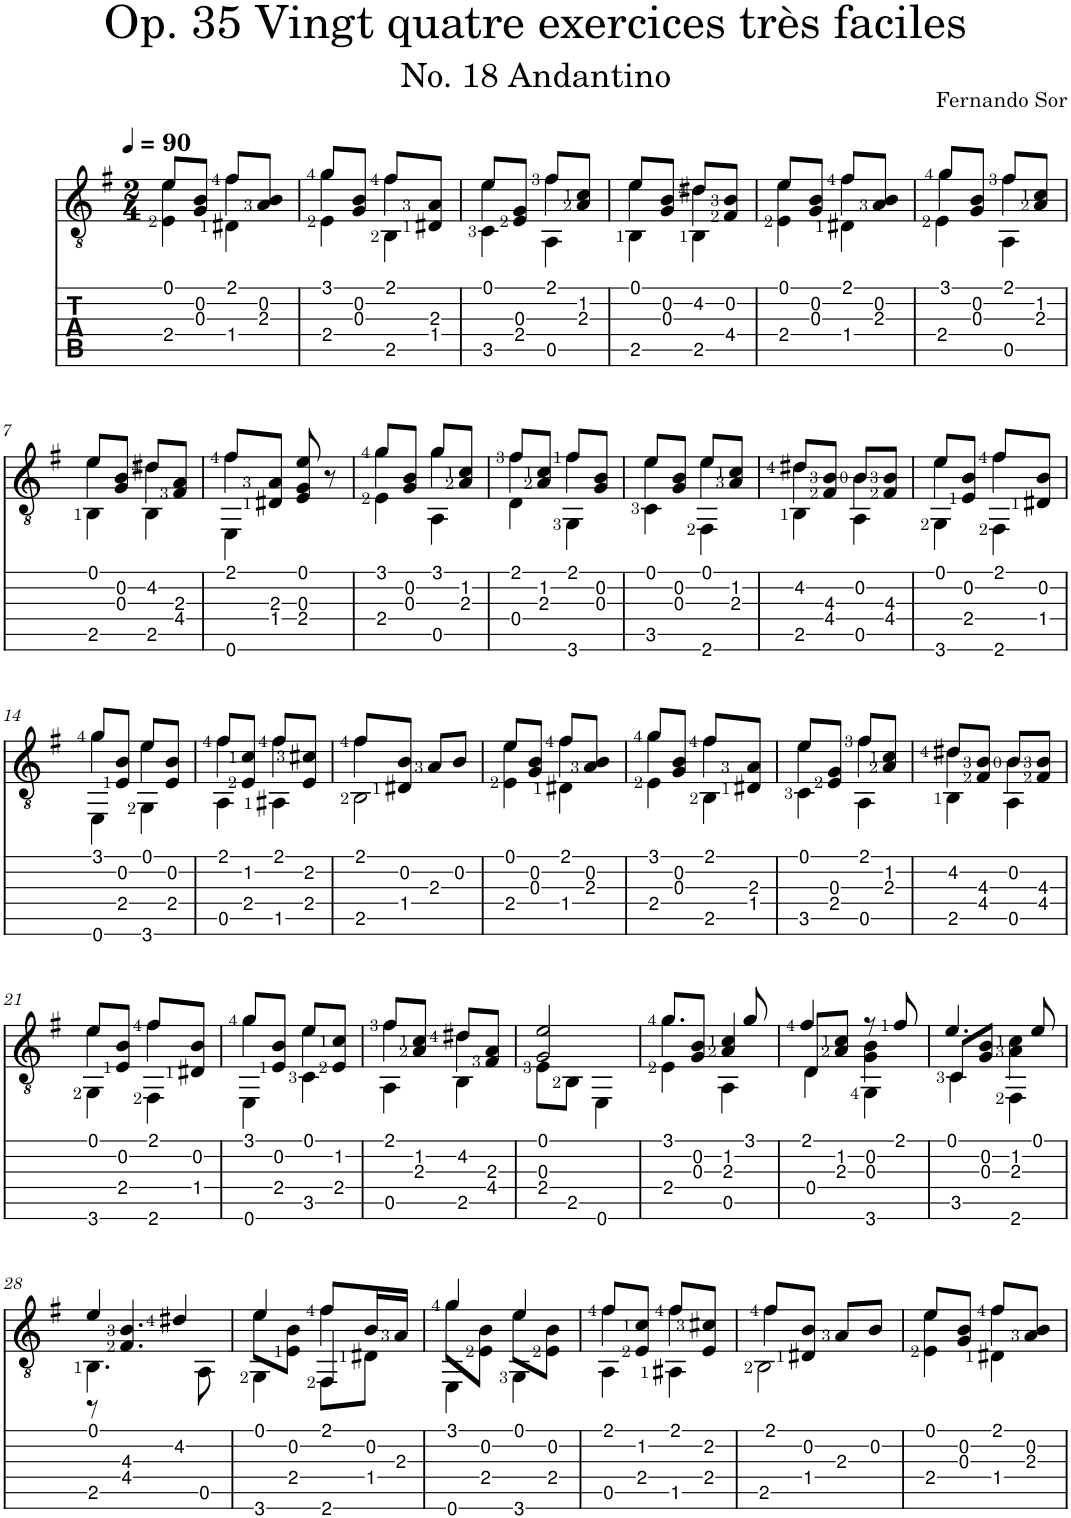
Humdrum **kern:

**kern	**kern
*part1	*part1
*staff2	*staff1
*I"Classical Guitar	*
*stria6	*
*	*clefGv2
*k[f#]	*k[f#]
*e:	*e:
*M2/4	*M2/4
*MM90	*MM90
=1	=1
*^	*^
*	*^	*	*^
4e	4E	8eL	4e\	4E\	8e/L
.	.	8G\ 8B\J	.	.	8G/ 8B/J
4f#	4D#X	8f#L	4f#\	4D#X\	8f#/L
.	.	8A\ 8B\J	.	.	8A/ 8B/J
=2	=2	=2	=2	=2	=2
4g	4E	8gL	4g\	4E\	8g/L
.	.	8G\ 8B\J	.	.	8G/ 8B/J
4f#	4BB	8f#L	4f#\	4BB\	8f#/L
.	.	8D#X\ 8A\J	.	.	8D#X/ 8A/J
=3	=3	=3	=3	=3	=3
4e	4C	8eL	4e\	4C\	8e/L
.	.	8E\ 8G\J	.	.	8E/ 8G/J
4f#	4AA	8f#L	4f#\	4AA\	8f#/L
.	.	8A\ 8c\J	.	.	8A/ 8c/J
=4	=4	=4	=4	=4	=4
4e	4BB	8eL	4e\	4BB\	8e/L
.	.	8G\ 8B\J	.	.	8G/ 8B/J
4d#X	4BB	8d#L	4d#X\	4BB\	8d#/L
.	.	8F#\ 8B\J	.	.	8F#/ 8B/J
=5	=5	=5	=5	=5	=5
4e	4E	8eL	4e\	4E\	8e/L
.	.	8G\ 8B\J	.	.	8G/ 8B/J
4f#	4D#X	8f#L	4f#\	4D#X\	8f#/L
.	.	8A\ 8B\J	.	.	8A/ 8B/J
=6	=6	=6	=6	=6	=6
4g	4E	8gL	4g\	4E\	8g/L
.	.	8G\ 8B\J	.	.	8G/ 8B/J
4f#	4AA	8f#L	4f#\	4AA\	8f#/L
.	.	8A\ 8c\J	.	.	8A/ 8c/J
!!LO:LB:g=z	!!	!!
=7	=7	=7	=7	=7	=7
4e	4BB	8eL	4e\	4BB\	8e/L
.	.	8G\ 8B\J	.	.	8G/ 8B/J
4d#X	4BB	8d#L	4d#X\	4BB\	8d#/L
.	.	8F#\ 8A\J	.	.	8F#/ 8A/J
=8	=8	=8	=8	=8	=8
4f#	4EE	8f#L	4f#\	4EE\	8f#/L
.	.	8D#X\ 8A\J	.	.	8D#X/ 8A/J
8E 8G 8e	4r	4r	8E/ 8G/ 8e/	4ryy	4ryy
8r	.	.	8r	.	.
=9	=9	=9	=9	=9	=9
4g	4E	8gL	4g\	4E\	8g/L
.	.	8G\ 8B\J	.	.	8G/ 8B/J
4g	4AA	8gL	4g\	4AA\	8g/L
.	.	8A\ 8c\J	.	.	8A/ 8c/J
=10	=10	=10	=10	=10	=10
4f#	4D	8f#L	4f#\	4D\	8f#/L
.	.	8A\ 8c\J	.	.	8A/ 8c/J
4f#	4GG	8f#L	4f#\	4GG\	8f#/L
.	.	8G\ 8B\J	.	.	8G/ 8B/J
=11	=11	=11	=11	=11	=11
4e	4C	8eL	4e\	4C\	8e/L
.	.	8G\ 8B\J	.	.	8G/ 8B/J
4e	4FF#	8eL	4e\	4FF#\	8e/L
.	.	8A\ 8c\J	.	.	8A/ 8c/J
=12	=12	=12	=12	=12	=12
4d#X	4BB	8d#L	4d#X\	4BB\	8d#/L
.	.	8F#\ 8B\J	.	.	8F#/ 8B/J
4B	4AA	8BL	4B\	4AA\	8B/L
.	.	8F#\ 8B\J	.	.	8F#/ 8B/J
=13	=13	=13	=13	=13	=13
4e	4GG	8eL	4e\	4GG\	8e/L
.	.	8E\ 8B\J	.	.	8E/ 8B/J
4f#	4FF#	8f#L	4f#\	4FF#\	8f#/L
.	.	8D#X\ 8B\J	.	.	8D#X/ 8B/J
!!LO:LB:g=z	!!	!!
=14	=14	=14	=14	=14	=14
4g	4EE	8gL	4g\	4EE\	8g/L
.	.	8E\ 8B\J	.	.	8E/ 8B/J
4e	4GG	8eL	4e\	4GG\	8e/L
.	.	8E\ 8B\J	.	.	8E/ 8B/J
=15	=15	=15	=15	=15	=15
4f#	4AA	8f#L	4f#\	4AA\	8f#/L
.	.	8E\ 8c\J	.	.	8E/ 8c/J
4f#	4AA#X	8f#L	4f#\	4AA#X\	8f#/L
.	.	8E\ 8c#X\J	.	.	8E/ 8c#X/J
=16	=16	=16	=16	=16	=16
4f#	2BB	8f#L	4f#\	2BB\	8f#/L
.	.	8D#X\ 8B\J	.	.	8D#X/ 8B/J
8AL	.	4r	8A/L	.	4ryy
8BJ	.	.	8B/J	.	.
=17	=17	=17	=17	=17	=17
4e	4E	8eL	4e\	4E\	8e/L
.	.	8G\ 8B\J	.	.	8G/ 8B/J
4f#	4D#X	8f#L	4f#\	4D#X\	8f#/L
.	.	8A\ 8B\J	.	.	8A/ 8B/J
=18	=18	=18	=18	=18	=18
4g	4E	8gL	4g\	4E\	8g/L
.	.	8G\ 8B\J	.	.	8G/ 8B/J
4f#	4BB	8f#L	4f#\	4BB\	8f#/L
.	.	8D#X\ 8A\J	.	.	8D#X/ 8A/J
=19	=19	=19	=19	=19	=19
4e	4C	8eL	4e\	4C\	8e/L
.	.	8E\ 8G\J	.	.	8E/ 8G/J
4f#	4AA	8f#L	4f#\	4AA\	8f#/L
.	.	8A\ 8c\J	.	.	8A/ 8c/J
=20	=20	=20	=20	=20	=20
4d#X	4BB	8d#L	4d#X\	4BB\	8d#/L
.	.	8F#\ 8B\J	.	.	8F#/ 8B/J
4B	4AA	8BL	4B\	4AA\	8B/L
.	.	8F#\ 8B\J	.	.	8F#/ 8B/J
!!LO:LB:g=z	!!	!!
=21	=21	=21	=21	=21	=21
4e	4GG	8eL	4e\	4GG\	8e/L
.	.	8E\ 8B\J	.	.	8E/ 8B/J
4f#	4FF#	8f#L	4f#\	4FF#\	8f#/L
.	.	8D#X\ 8B\J	.	.	8D#X/ 8B/J
=22	=22	=22	=22	=22	=22
4g	4EE	8gL	4g\	4EE\	8g/L
.	.	8E\ 8B\J	.	.	8E/ 8B/J
4e	4C	8eL	4e\	4C\	8e/L
.	.	8E\ 8c\J	.	.	8E/ 8c/J
=23	=23	=23	=23	=23	=23
4f#	4AA	8f#L	4f#\	4AA\	8f#/L
.	.	8A\ 8c\J	.	.	8A/ 8c/J
4d#X	4BB	8d#L	4d#X\	4BB\	8d#/L
.	.	8F#\ 8A\J	.	.	8F#/ 8A/J
*	*v	*v	*	*	*
*	*	*	*v	*v
=24	=24	=24	=24
2G 2e	8EL	2G/ 2e/	8E\L
.	8BBJ	.	8BB\J
.	4EE	.	4EE\
=25	=25	=25	=25
*	*^	*	*^
4.g	4E	8gL	4.g\	4E\	8g/L
.	.	8G\ 8B\J	.	.	8G/ 8B/J
.	4AA	4A 4c	.	4AA\	4A/ 4c/
8g	.	.	8g/	.	.
=26	=26	=26	=26	=26	=26
4f#	4D	8DL	4f#/	4D\	8D/L
.	.	8A\ 8c\J	.	.	8A/ 8c/J
8r	4GG	4G 4B	8r	4GG\	4G\ 4B\
8f#	.	.	8f#/	.	.
=27	=27	=27	=27	=27	=27
4.e	4C	8CL	4.e/	4C\	8C/L
.	.	8G\ 8B\J	.	.	8G/ 8B/J
.	4FF#	4A 4c	.	4FF#\	4A\ 4c\
8e	.	.	8e/	.	.
!!LO:LB:g=z	!!	!!
=28	=28	=28	=28	=28	=28
4e	4.BB	8r	4e/	4.BB\	8r
.	.	4.F# 4.B	.	.	4.F#/ 4.B/
4d#X	.	.	4d#X/	.	.
.	8AA	.	.	8AA\	.
=29	=29	=29	=29	=29	=29
*	*	*^	*	*	*^
4e	4GG	8eL	4r	4e/	4GG\	8e\L	4ryy
.	.	8E\ 8B\J	.	.	.	8E\ 8B\J	.
4f#	4FF#	8FF#L	8f#L	4f#\	4FF#/	8FF#\L	8f#/L
.	.	8D#XJ	16BL	.	.	8D#X\J	16B/L
.	.	.	16AJJ	.	.	.	16A/JJ
*	*	*v	*v	*	*	*	*
*	*	*	*	*	*v	*v
=30	=30	=30	=30	=30	=30
4g	4EE	8gL	4g/	4EE\	8g\L
.	.	8E\ 8B\J	.	.	8E\ 8B\J
4e	4GG	8eL	4e/	4GG\	8e\L
.	.	8E\ 8B\J	.	.	8E\ 8B\J
=31	=31	=31	=31	=31	=31
4f#	4AA	8f#L	4f#\	4AA\	8f#/L
.	.	8E\ 8c\J	.	.	8E/ 8c/J
4f#	4AA#X	8f#L	4f#\	4AA#X\	8f#/L
.	.	8E\ 8c#X\J	.	.	8E/ 8c#X/J
=32	=32	=32	=32	=32	=32
4f#	2BB	8f#L	4f#\	2BB\	8f#/L
.	.	8D#X\ 8B\J	.	.	8D#X/ 8B/J
8AL	.	4r	8A/L	.	4ryy
8BJ	.	.	8B/J	.	.
=33	=33	=33	=33	=33	=33
4e	4E	8eL	4e\	4E\	8e/L
.	.	8G\ 8B\J	.	.	8G/ 8B/J
4f#	4D#X	8f#L	4f#\	4D#X\	8f#/L
.	.	8A\ 8B\J	.	.	8A/ 8B/J
*v	*v	*v	*	*	*
*	*v	*v	*v
=	=
*-	*-
